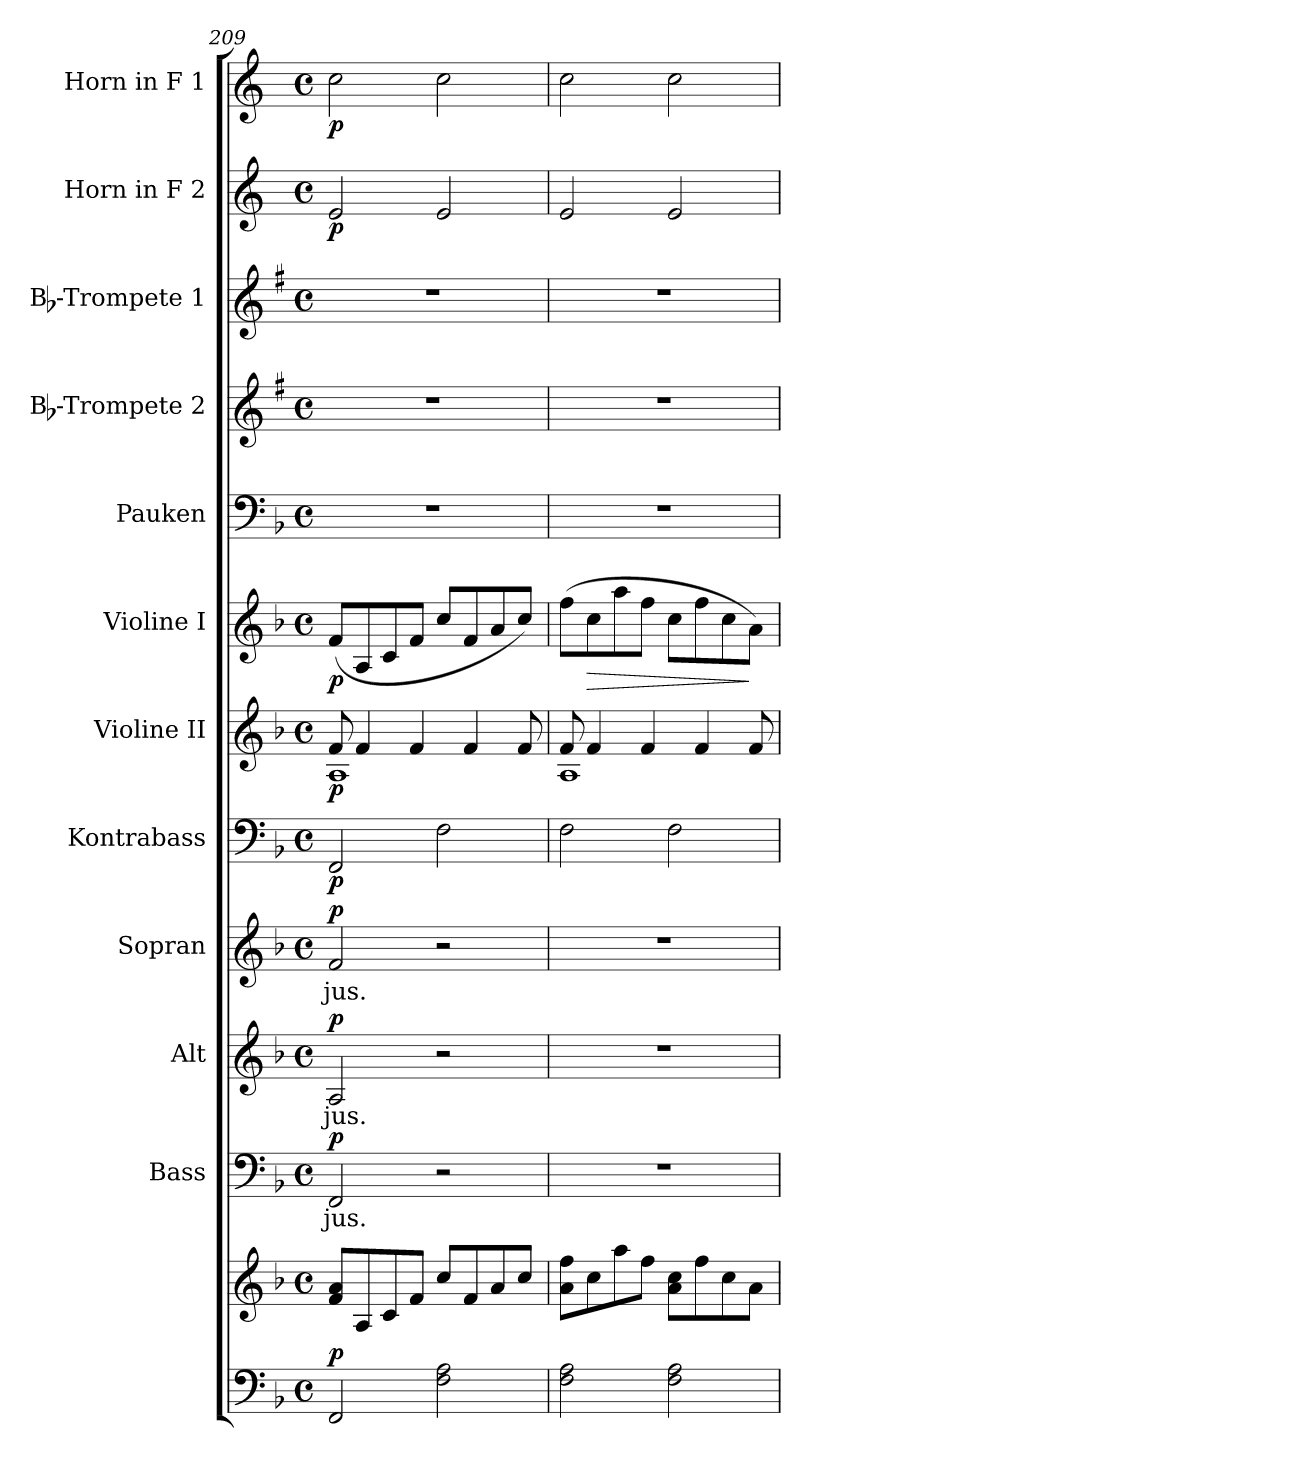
**kern	**kern	**dynam	**kern	**text	**dynam	**kern	**text	**dynam	**kern	**text	**dynam	**kern	**dynam	**kern	**dynam	**kern	**dynam	**kern	**kern	**kern	**kern	**dynam	**kern	**dynam
*part12	*part12	*part12	*part11	*part11	*part11	*part10	*part10	*part10	*part9	*part9	*part9	*part8	*part8	*part7	*part7	*part6	*part6	*part5	*part4	*part3	*part2	*part2	*part1	*part1
*staff13	*staff12	*staff12/13	*staff11	*staff11	*staff11	*staff10	*staff10	*staff10	*staff9	*staff9	*staff9	*staff8	*staff8	*staff7	*staff7	*staff6	*staff6	*staff5	*staff4	*staff3	*staff2	*staff2	*staff1	*staff1
*	*	*	*I"Bass	*	*	*I"Alt	*	*	*I"Sopran	*	*	*I"Kontrabass	*	*I"Violine II	*	*I"Violine I	*	*I"Pauken	*I"Bb-Trompete 2	*I"Bb-Trompete 1	*I"Horn in F 2	*	*I"Horn in F 1	*
*	*	*	*I'B.	*	*	*I'A.	*	*	*I'S.	*	*	*I'Kb.	*	*I'Vl. II	*	*I'Vl. I	*	*I'Pk.	*I'Bb Trp. 2	*I'Bb Trp. 1	*	*	*	*
*clefF4	*clefG2	*	*clefF4	*	*	*clefG2	*	*	*clefG2	*	*	*clefF4	*	*clefG2	*	*clefG2	*	*clefF4	*clefG2	*clefG2	*clefG2	*	*clefG2	*
*	*	*	*	*	*	*	*	*	*	*	*	*ITrd7c12	*	*	*	*	*	*	*ITrd1c2	*ITrd1c2	*ITrd4c7	*	*ITrd4c7	*
*k[b-]	*k[b-]	*	*k[b-]	*	*	*k[b-]	*	*	*k[b-]	*	*	*k[b-]	*	*k[b-]	*	*k[b-]	*	*k[b-]	*k[b-]	*k[b-]	*k[b-]	*	*k[b-]	*
*F:	*F:	*	*F:	*	*	*F:	*	*	*F:	*	*	*F:	*	*F:	*	*F:	*	*F:	*F:	*F:	*F:	*	*F:	*
*M4/4	*M4/4	*	*M4/4	*	*	*M4/4	*	*	*M4/4	*	*	*M4/4	*	*M4/4	*	*M4/4	*	*M4/4	*M4/4	*M4/4	*M4/4	*	*M4/4	*
*met(c)	*met(c)	*	*met(c)	*	*	*met(c)	*	*	*met(c)	*	*	*met(c)	*	*met(c)	*	*met(c)	*	*met(c)	*met(c)	*met(c)	*met(c)	*	*met(c)	*
=209	=209	=209	=209	=209	=209	=209	=209	=209	=209	=209	=209	=209	=209	=209	=209	=209	=209	=209	=209	=209	=209	=209	=209	=209
!	!	!LO:DY:a=2	!	!LO:LY:b	!LO:DY:a	!	!LO:LY:b	!LO:DY:a	!	!LO:LY:b	!LO:DY:a	!	!LO:DY:b	!	!LO:DY:b	!	!LO:DY:b	!	!	!	!	!LO:DY:b	!	!LO:DY:b
*	*	*	*	*	*	*	*	*	*	*	*	*	*	*^	*	*	*	*	*	*	*	*	*	*
2FF/	8f/ 8a/L	p	2FF/	-jus.	p	2A/	-jus.	p	2f/	-jus.	p	2FFF/	p	8f/	1A	p	(<8f/L	p	1r	1r	1r	2A/	p	2f\	p
.	8A/	.	.	.	.	.	.	.	.	.	.	.	.	4f/	.	.	8A/	.	.	.	.	.	.	.	.
.	8c/	.	.	.	.	.	.	.	.	.	.	.	.	.	.	.	8c/	.	.	.	.	.	.	.	.
.	8f/J	.	.	.	.	.	.	.	.	.	.	.	.	4f/	.	.	8f/J	.	.	.	.	.	.	.	.
2F\ 2A\	8cc/L	.	2r	.	.	2r	.	.	2r	.	.	2FF\	.	.	.	.	8cc/L	.	.	.	.	2A/	.	2f\	.
.	8f/	.	.	.	.	.	.	.	.	.	.	.	.	4f/	.	.	8f/	.	.	.	.	.	.	.	.
.	8a/	.	.	.	.	.	.	.	.	.	.	.	.	.	.	.	8a/	.	.	.	.	.	.	.	.
.	8cc/J	.	.	.	.	.	.	.	.	.	.	.	.	8f/	.	.	8cc/J)	.	.	.	.	.	.	.	.
=210	=210	=210	=210	=210	=210	=210	=210	=210	=210	=210	=210	=210	=210	=210	=210	=210	=210	=210	=210	=210	=210	=210	=210	=210	=210
2F\ 2A\	8a\ 8ff\L	.	1r	.	.	1r	.	.	1r	.	.	2FF\	.	8f/	1A	.	(>8ff\L	.	1r	1r	1r	2A/	.	2f\	.
!	!	!	!	!	!	!	!	!	!	!	!	!	!	!	!	!	!	!LO:HP:b	!	!	!	!	!	!	!
.	8cc\	.	.	.	.	.	.	.	.	.	.	.	.	4f/	.	.	8cc\	>	.	.	.	.	.	.	.
.	8aa\	.	.	.	.	.	.	.	.	.	.	.	.	.	.	.	8aa\	.	.	.	.	.	.	.	.
.	8ff\J	.	.	.	.	.	.	.	.	.	.	.	.	4f/	.	.	8ff\J	.	.	.	.	.	.	.	.
2F\ 2A\	8a\ 8cc\L	.	.	.	.	.	.	.	.	.	.	2FF\	.	.	.	.	8cc\L	.	.	.	.	2A/	.	2f\	.
.	8ff\	.	.	.	.	.	.	.	.	.	.	.	.	4f/	.	.	8ff\	.	.	.	.	.	.	.	.
.	8cc\	.	.	.	.	.	.	.	.	.	.	.	.	.	.	.	8cc\	.	.	.	.	.	.	.	.
.	8a\J	.	.	.	.	.	.	.	.	.	.	.	.	8f/	.	.	8a\J)	]	.	.	.	.	.	.	.
*	*	*	*	*	*	*	*	*	*	*	*	*	*	*v	*v	*	*	*	*	*	*	*	*	*	*
=	=	=	=	=	=	=	=	=	=	=	=	=	=	=	=	=	=	=	=	=	=	=	=	=
*-	*-	*-	*-	*-	*-	*-	*-	*-	*-	*-	*-	*-	*-	*-	*-	*-	*-	*-	*-	*-	*-	*-	*-	*-
